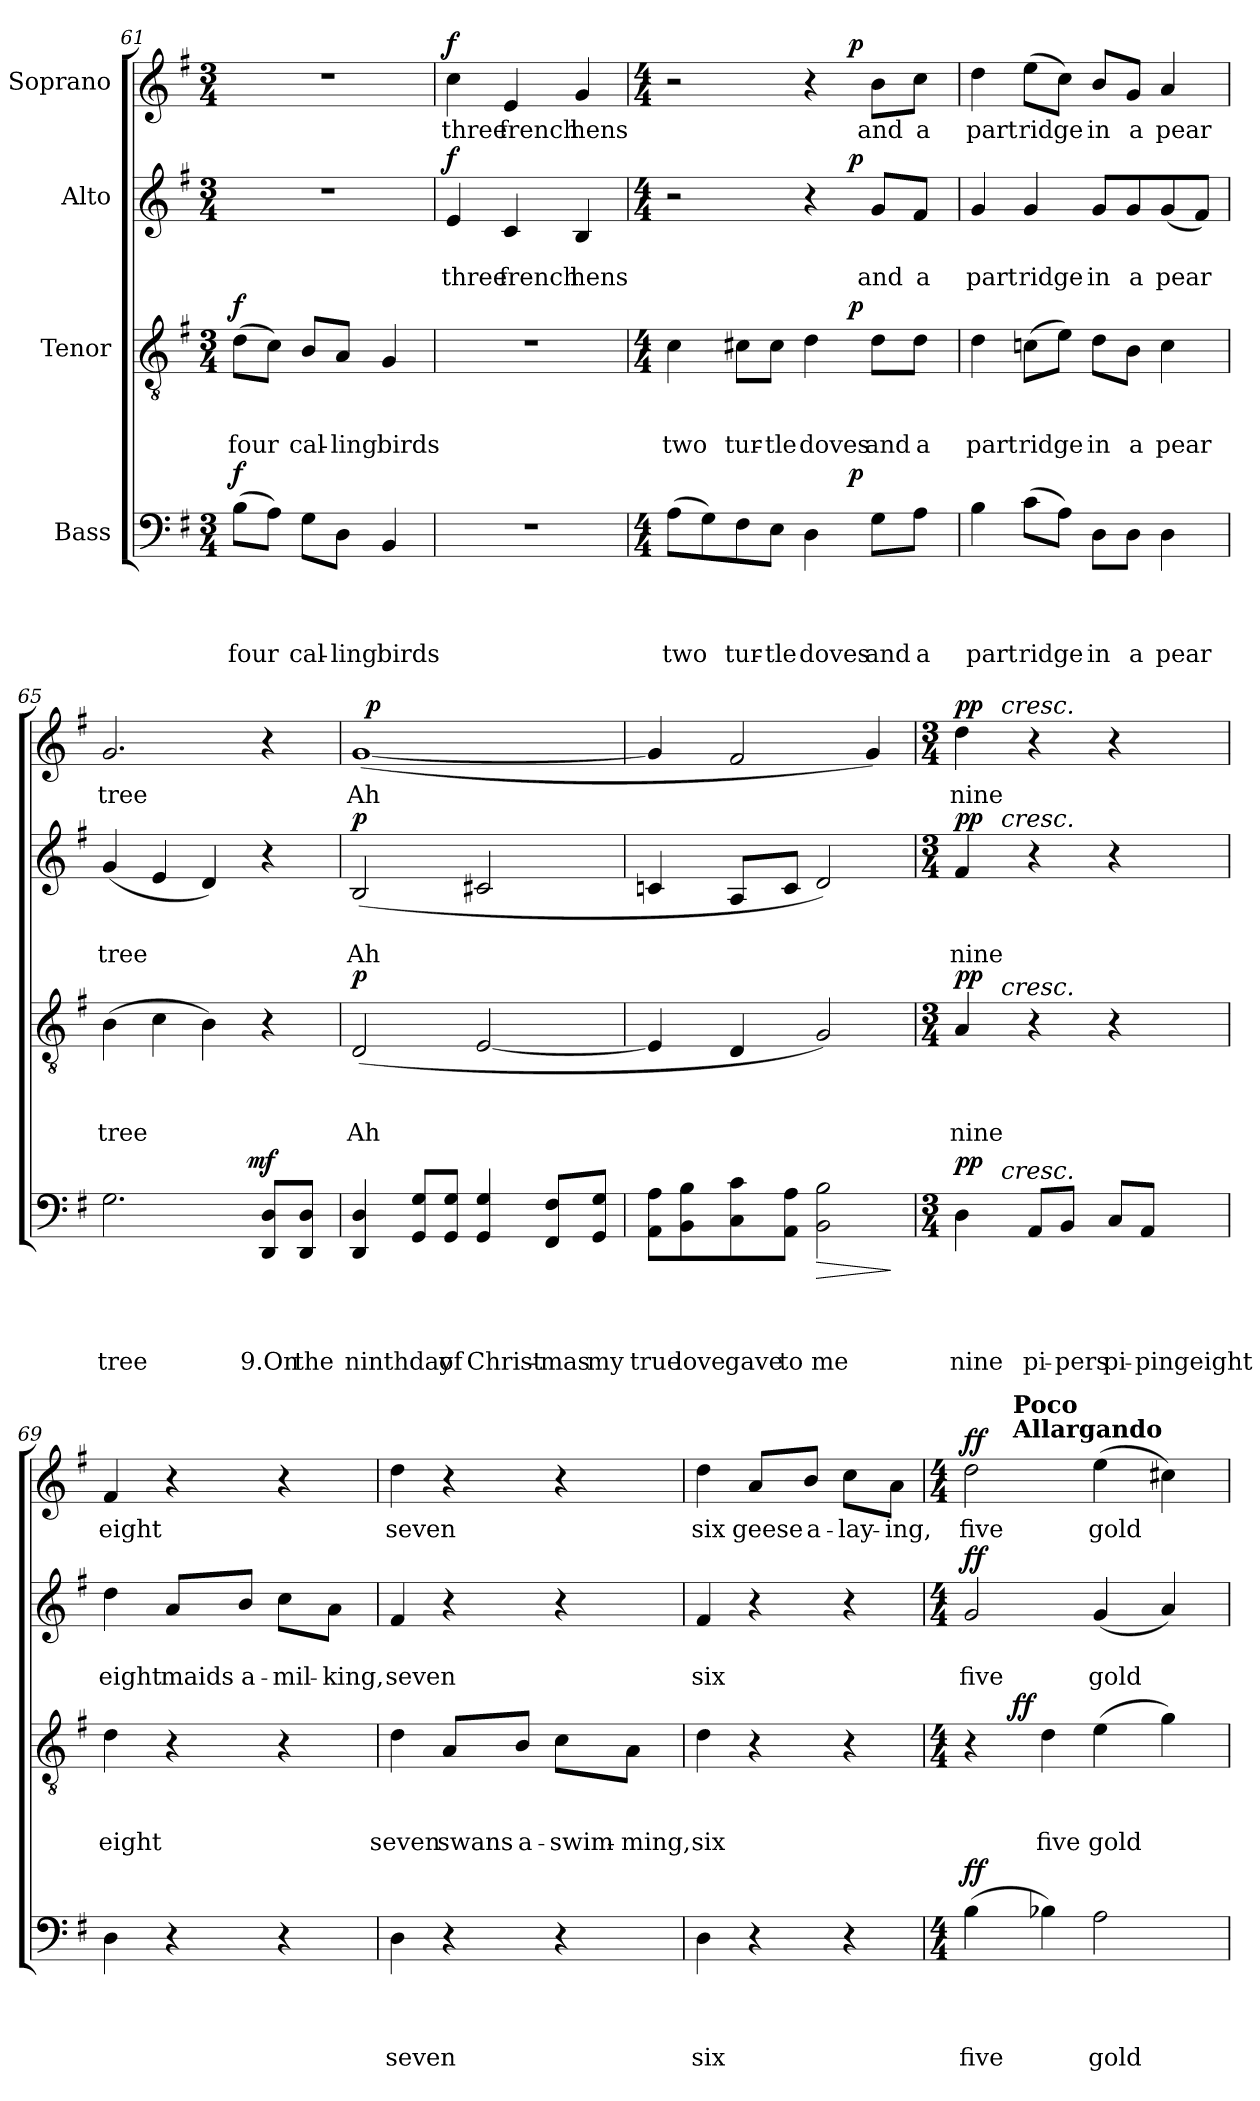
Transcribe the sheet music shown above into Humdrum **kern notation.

**kern	**text	**text	**text	**text	**dynam	**kern	**text	**text	**text	**dynam	**kern	**text	**text	**dynam	**kern	**text	**dynam
*part4	*part4	*part4	*part4	*part4	*part4	*part3	*part3	*part3	*part3	*part3	*part2	*part2	*part2	*part2	*part1	*part1	*part1
*staff4	*staff4	*staff4	*staff4	*staff4	*staff4	*staff3	*staff3	*staff3	*staff3	*staff3	*staff2	*staff2	*staff2	*staff2	*staff1	*staff1	*staff1
*I"Bass	*	*	*	*	*	*I"Tenor	*	*	*	*	*I"Alto	*	*	*	*I"Soprano	*	*
*clefF4	*	*	*	*	*	*clefGv2	*	*	*	*	*clefG2	*	*	*	*clefG2	*	*
*k[f#]	*	*	*	*	*	*k[f#]	*	*	*	*	*k[f#]	*	*	*	*k[f#]	*	*
*G:	*	*	*	*	*	*G:	*	*	*	*	*G:	*	*	*	*G:	*	*
*M3/4	*	*	*	*	*	*M3/4	*	*	*	*	*M3/4	*	*	*	*M3/4	*	*
=61	=61	=61	=61	=61	=61	=61	=61	=61	=61	=61	=61	=61	=61	=61	=61	=61	=61
!	!	!	!	!LO:LY:b	!LO:DY:a	!	!	!	!LO:LY:b	!LO:DY:a	!LO:N:vis=1	!	!	!	!LO:N:vis=1	!	!
(>8B\L	.	.	.	four	f	(>8d\L	.	.	four	f	2.r	.	.	.	2.r	.	.
8A\J)	.	.	.	.	.	8c\J)	.	.	.	.	.	.	.	.	.	.	.
!	!	!	!	!LO:LY:b	!	!	!	!	!LO:LY:b	!	!	!	!	!	!	!	!
8G\L	.	.	.	cal-	.	8B/L	.	.	cal-	.	.	.	.	.	.	.	.
!	!	!	!	!LO:LY:b:rj	!	!	!	!	!LO:LY:b:rj	!	!	!	!	!	!	!	!
8D\J	.	.	.	-ling	.	8A/J	.	.	-ling	.	.	.	.	.	.	.	.
!	!	!	!	!LO:LY:b	!	!	!	!	!LO:LY:b	!	!	!	!	!	!	!	!
4BB/	.	.	.	birds	.	4G/	.	.	birds	.	.	.	.	.	.	.	.
=62	=62	=62	=62	=62	=62	=62	=62	=62	=62	=62	=62	=62	=62	=62	=62	=62	=62
!LO:N:vis=1	!	!	!	!	!	!LO:N:vis=1	!	!	!	!	!	!	!LO:LY:b	!LO:DY:a	!	!LO:LY:b	!LO:DY:a
2.r	.	.	.	.	.	2.r	.	.	.	.	4e/	.	three	f	4cc\	three	f
!	!	!	!	!	!	!	!	!	!	!	!	!	!LO:LY:b	!	!	!LO:LY:b	!
.	.	.	.	.	.	.	.	.	.	.	4c/	.	french	.	4e/	french	.
!	!	!	!	!	!	!	!	!	!	!	!	!	!LO:LY:b	!	!	!LO:LY:b	!
.	.	.	.	.	.	.	.	.	.	.	4B/	.	hens	.	4g/	hens	.
=63	=63	=63	=63	=63	=63	=63	=63	=63	=63	=63	=63	=63	=63	=63	=63	=63	=63
*M4/4	*	*	*	*	*	*M4/4	*	*	*	*	*M4/4	*	*	*	*M4/4	*	*
!	!	!	!	!LO:LY:b	!	!	!	!	!LO:LY:b	!	!	!	!	!	!	!	!
*^	*	*	*	*	*	*^	*	*	*	*	*^	*	*	*	*^	*	*
(>8A\L	2ryy	.	.	.	two	.	4c\	2ryy	.	.	two	.	2r	2ryy	.	.	.	2r	2ryy	.	.
8G\)	.	.	.	.	.	.	.	.	.	.	.	.	.	.	.	.	.	.	.	.	.
!	!	!	!	!	!LO:LY:b	!	!	!	!	!	!LO:LY:b	!	!	!	!	!	!	!	!	!	!
8F#\	.	.	.	.	tur-	.	8c#X\L	.	.	.	tur-	.	.	.	.	.	.	.	.	.	.
!	!	!	!	!	!LO:LY:b:rj	!	!	!	!	!	!LO:LY:b:rj	!	!	!	!	!	!	!	!	!	!
8E\J	.	.	.	.	-tle	.	8c#\J	.	.	.	-tle	.	.	.	.	.	.	.	.	.	.
!	!	!	!	!	!LO:LY:b	!	!	!	!	!	!LO:LY:b	!	!	!	!	!	!	!	!	!	!
4D\	8.ryy	.	.	.	doves	.	4d\	8.ryy	.	.	doves	.	4r	8.ryy	.	.	.	4r	8.ryy	.	.
!	!	!	!	!	!	!LO:DY:a	!	!	!	!	!	!LO:DY:a	!	!	!	!	!LO:DY:a	!	!	!	!LO:DY:a
.	4ryy	.	.	.	.	p	.	4ryy	.	.	.	p	.	4ryy	.	.	p	.	4ryy	.	p
!	!	!	!	!	!LO:LY:b	!	!	!	!	!	!LO:LY:b	!	!	!	!	!LO:LY:b	!	!	!	!LO:LY:b	!
8G\L	.	.	.	.	and	.	8d\L	.	.	.	and	.	8g/L	.	.	and	.	8b\L	.	and	.
!	!	!	!	!	!LO:LY:b	!	!	!	!	!	!LO:LY:b	!	!	!	!	!LO:LY:b	!	!	!	!LO:LY:b	!
8A\J	.	.	.	.	a	.	8d\J	.	.	.	a	.	8f#/J	.	.	a	.	8cc\J	.	a	.
.	16ryy	.	.	.	.	.	.	16ryy	.	.	.	.	.	16ryy	.	.	.	.	16ryy	.	.
=64	=64	=64	=64	=64	=64	=64	=64	=64	=64	=64	=64	=64	=64	=64	=64	=64	=64	=64	=64	=64	=64
!	!	!	!	!	!LO:LY:b	!	!	!	!	!	!LO:LY:b	!	!	!	!	!LO:LY:b	!	!	!	!LO:LY:b	!
*v	*v	*	*	*	*	*	*	*	*	*	*	*	*v	*v	*	*	*	*v	*v	*	*
*	*	*	*	*	*	*v	*v	*	*	*	*	*	*	*	*	*	*	*
4B\	.	.	.	part	.	4d\	.	.	part	.	4g/	.	part	.	4dd\	part	.
!	!	!	!	!LO:LY:b	!	!	!	!	!LO:LY:b	!	!	!	!LO:LY:b	!	!	!LO:LY:b	!
(>8c\L	.	.	.	ridge	.	(>8cn\L	.	.	ridge	.	4g/	.	ridge	.	(>8ee\L	ridge	.
8A\J)	.	.	.	.	.	8e\J)	.	.	.	.	.	.	.	.	8cc\J)	.	.
!	!	!	!	!LO:LY:b	!	!	!	!	!LO:LY:b	!	!	!	!LO:LY:b	!	!	!LO:LY:b	!
8D\L	.	.	.	in	.	8d\L	.	.	in	.	8g/L	.	in	.	8b/L	in	.
!	!	!	!	!LO:LY:b	!	!	!	!	!LO:LY:b	!	!	!	!LO:LY:b	!	!	!LO:LY:b	!
8D\J	.	.	.	a	.	8B\J	.	.	a	.	8g/	.	a	.	8g/J	a	.
!	!	!	!	!LO:LY:b	!	!	!	!	!LO:LY:b	!	!	!	!LO:LY:b	!	!	!LO:LY:b	!
4D\	.	.	.	pear	.	4c\	.	.	pear	.	(<8g/	.	pear	.	4a/	pear	.
.	.	.	.	.	.	.	.	.	.	.	8f#/J)	.	.	.	.	.	.
!!LO:PB:g=z
=65	=65	=65	=65	=65	=65	=65	=65	=65	=65	=65	=65	=65	=65	=65	=65	=65	=65
!	!	!	!	!LO:LY:b	!	!	!	!	!LO:LY:b	!	!	!	!LO:LY:b	!	!	!LO:LY:b	!
*^	*	*	*	*	*	*	*	*	*	*	*	*	*	*	*	*	*
2.G\	2ryy	.	.	.	tree	.	(>4B\	.	.	tree	.	(<4g/	.	tree	.	2.g/	tree	.
.	.	.	.	.	.	.	4c\	.	.	.	.	4e/	.	.	.	.	.	.
.	8..ryy	.	.	.	.	.	4B\)	.	.	.	.	4d/)	.	.	.	.	.	.
!	!	!	!	!	!	!LO:DY:a	!	!	!	!	!	!	!	!	!	!	!	!
.	4ryy	.	.	.	.	mf	.	.	.	.	.	.	.	.	.	.	.	.
!	!	!	!	!	!LO:LY:b	!	!	!	!	!	!	!	!	!	!	!	!	!
8DD/ 8D/L	.	.	.	.	9.On	.	4r	.	.	.	.	4r	.	.	.	4r	.	.
!	!	!	!	!	!LO:LY:b	!	!	!	!	!	!	!	!	!	!	!	!	!
8DD/ 8D/J	.	.	.	.	the	.	.	.	.	.	.	.	.	.	.	.	.	.
.	32ryy	.	.	.	.	.	.	.	.	.	.	.	.	.	.	.	.	.
=66	=66	=66	=66	=66	=66	=66	=66	=66	=66	=66	=66	=66	=66	=66	=66	=66	=66	=66
!	!	!	!	!	!LO:LY:b	!	!	!	!	!LO:LY:b	!LO:DY:a	!	!	!LO:LY:b	!LO:DY:a	!	!LO:LY:b	!
*v	*v	*	*	*	*	*	*	*	*	*	*	*	*	*	*	*^	*	*
4DD/ 4D/	.	.	.	ninthday	.	(<2D/	.	.	Ah	p	(<2B/	.	Ah	p	(<[<1g	32ryy	Ah	.
!	!	!	!	!	!	!	!	!	!	!	!	!	!	!	!	!	!	!LO:DY:a
.	.	.	.	.	.	.	.	.	.	.	.	.	.	.	.	2ryy	.	p
8GG/ 8G/L	.	.	.	.	.	.	.	.	.	.	.	.	.	.	.	.	.	.
!	!	!	!	!LO:LY:b	!	!	!	!	!	!	!	!	!	!	!	!	!	!
8GG/ 8G/J	.	.	.	of	.	.	.	.	.	.	.	.	.	.	.	.	.	.
!	!	!	!	!LO:LY:b	!	!	!	!	!	!	!	!	!	!	!	!	!	!
4GG/ 4G/	.	.	.	Christ-	.	[<2E/	.	.	.	.	2c#X/	.	.	.	.	.	.	.
.	.	.	.	.	.	.	.	.	.	.	.	.	.	.	.	4...ryy	.	.
!	!	!	!	!LO:LY:b:rj	!	!	!	!	!	!	!	!	!	!	!	!	!	!
8FF#/ 8F#/L	.	.	.	-mas	.	.	.	.	.	.	.	.	.	.	.	.	.	.
!	!	!	!	!LO:LY:b	!	!	!	!	!	!	!	!	!	!	!	!	!	!
8GG/ 8G/J	.	.	.	my	.	.	.	.	.	.	.	.	.	.	.	.	.	.
=67	=67	=67	=67	=67	=67	=67	=67	=67	=67	=67	=67	=67	=67	=67	=67	=67	=67	=67
!	!	!	!	!LO:LY:b	!	!	!	!	!	!	!	!	!	!	!	!	!	!
*	*	*	*	*	*	*	*	*	*	*	*	*	*	*	*v	*v	*	*
8AA\ 8A\L	.	.	.	true	.	4E/]	.	.	.	.	4cn/	.	.	.	4g/]	.	.
!	!	!	!	!LO:LY:b	!	!	!	!	!	!	!	!	!	!	!	!	!
8BB\ 8B\	.	.	.	love	.	.	.	.	.	.	.	.	.	.	.	.	.
!	!	!	!	!LO:LY:b	!	!	!	!	!	!	!	!	!	!	!	!	!
8C\ 8c\	.	.	.	gave	.	4D/	.	.	.	.	8A/L	.	.	.	2f#/	.	.
!	!	!	!	!LO:LY:b	!	!	!	!	!	!	!	!	!	!	!	!	!
8AA\ 8A\J	.	.	.	to	.	.	.	.	.	.	8c/J	.	.	.	.	.	.
!	!	!	!	!LO:LY:b	!LO:HP:b	!	!	!	!	!	!	!	!	!	!	!	!
2BB\ 2B\	.	.	.	me	>	2G/)	.	.	.	.	2d/)	.	.	.	.	.	.
.	.	.	.	.	.	.	.	.	.	.	.	.	.	.	4g/)	.	.
.	.	.	.	.	]	.	.	.	.	.	.	.	.	.	.	.	.
=68	=68	=68	=68	=68	=68	=68	=68	=68	=68	=68	=68	=68	=68	=68	=68	=68	=68
*M3/4	*	*	*	*	*	*M3/4	*	*	*	*	*M3/4	*	*	*	*M3/4	*	*
!	!	!	!	!LO:LY:b	!LO:DY:a	!	!	!	!LO:LY:b	!LO:DY:a	!	!	!LO:LY:b	!LO:DY:a	!	!LO:LY:b	!LO:DY:a
*^	*	*	*	*	*	*^	*	*	*	*	*^	*	*	*	*^	*	*
4D\	8ryy	.	.	.	nine	pp	4A/	8ryy	.	.	nine	pp	4f#/	8ryy	.	nine	pp	4dd\	8ryy	nine	pp
.	32ryy	.	.	.	.	.	.	32ryy	.	.	.	.	.	32ryy	.	.	.	.	32ryy	.	.
!	!	!	!	!	!	!	!	!	!	!	!	!	!	!	!	!	!	!	!LO:TX:a:i:t=cresc.	!	!
!	!	!	!	!	!	!	!	!	!	!	!	!	!	!LO:TX:a:i:t=cresc.	!	!	!	!	!	!	!
!	!	!	!	!	!	!	!	!LO:TX:a:i:t=cresc.	!	!	!	!	!	!	!	!	!	!	!	!	!
!	!LO:TX:a:i:t=cresc.	!	!	!	!	!	!	!	!	!	!	!	!	!	!	!	!	!	!	!	!
.	2ryy	.	.	.	.	.	.	2ryy	.	.	.	.	.	2ryy	.	.	.	.	2ryy	.	.
!	!	!	!	!	!LO:LY:b	!	!	!	!	!	!	!	!	!	!	!	!	!	!	!	!
8AA/L	.	.	.	.	pi-	.	4r	.	.	.	.	.	4r	.	.	.	.	4r	.	.	.
!	!	!	!	!	!LO:LY:b	!	!	!	!	!	!	!	!	!	!	!	!	!	!	!	!
8BB/J	.	.	.	.	-pers	.	.	.	.	.	.	.	.	.	.	.	.	.	.	.	.
!	!	!	!	!	!LO:LY:b	!	!	!	!	!	!	!	!	!	!	!	!	!	!	!	!
8C/L	.	.	.	.	pi-	.	4r	.	.	.	.	.	4r	.	.	.	.	4r	.	.	.
!	!	!	!	!	!LO:LY:b	!	!	!	!	!	!	!	!	!	!	!	!	!	!	!	!
8AA/J	.	.	.	.	-pingeight	.	.	.	.	.	.	.	.	.	.	.	.	.	.	.	.
.	16.ryy	.	.	.	.	.	.	16.ryy	.	.	.	.	.	16.ryy	.	.	.	.	16.ryy	.	.
=69	=69	=69	=69	=69	=69	=69	=69	=69	=69	=69	=69	=69	=69	=69	=69	=69	=69	=69	=69	=69	=69
!	!	!	!	!	!	!	!	!	!	!	!LO:LY:b	!	!	!	!	!LO:LY:b	!	!	!	!LO:LY:b	!
*v	*v	*	*	*	*	*	*	*	*	*	*	*	*v	*v	*	*	*	*v	*v	*	*
*	*	*	*	*	*	*v	*v	*	*	*	*	*	*	*	*	*	*	*
4D\	.	.	.	.	.	4d\	.	.	eight	.	4dd\	.	eight	.	4f#/	eight	.
!	!	!	!	!	!	!	!	!	!	!	!	!	!LO:LY:b	!	!	!	!
4r	.	.	.	.	.	4r	.	.	.	.	8a/L	.	maids	.	4r	.	.
!	!	!	!	!	!	!	!	!	!	!	!	!	!LO:LY:b	!	!	!	!
.	.	.	.	.	.	.	.	.	.	.	8b/J	.	a-	.	.	.	.
!	!	!	!	!	!	!	!	!	!	!	!	!	!LO:LY:b	!	!	!	!
4r	.	.	.	.	.	4r	.	.	.	.	8cc\L	.	-mil-	.	4r	.	.
!	!	!	!	!	!	!	!	!	!	!	!	!	!LO:LY:b	!	!	!	!
.	.	.	.	.	.	.	.	.	.	.	8a\J	.	-king,	.	.	.	.
!!LO:LB:g=z
=70	=70	=70	=70	=70	=70	=70	=70	=70	=70	=70	=70	=70	=70	=70	=70	=70	=70
!	!	!	!	!LO:LY:b	!	!	!	!	!LO:LY:b	!	!	!	!LO:LY:b	!	!	!LO:LY:b	!
4D\	.	.	.	seven	.	4d\	.	.	seven	.	4f#/	.	seven	.	4dd\	seven	.
!	!	!	!	!	!	!	!	!	!LO:LY:b	!	!	!	!	!	!	!	!
4r	.	.	.	.	.	8A/L	.	.	swans	.	4r	.	.	.	4r	.	.
!	!	!	!	!	!	!	!	!	!LO:LY:b	!	!	!	!	!	!	!	!
.	.	.	.	.	.	8B/J	.	.	a-	.	.	.	.	.	.	.	.
!	!	!	!	!	!	!	!	!	!LO:LY:b	!	!	!	!	!	!	!	!
4r	.	.	.	.	.	8c\L	.	.	-swim-	.	4r	.	.	.	4r	.	.
!	!	!	!	!	!	!	!	!	!LO:LY:b:rj	!	!	!	!	!	!	!	!
.	.	.	.	.	.	8A\J	.	.	-ming,	.	.	.	.	.	.	.	.
=71	=71	=71	=71	=71	=71	=71	=71	=71	=71	=71	=71	=71	=71	=71	=71	=71	=71
!	!	!	!	!LO:LY:b	!	!	!	!	!LO:LY:b	!	!	!	!LO:LY:b	!	!	!LO:LY:b	!
4D\	.	.	.	six	.	4d\	.	.	six	.	4f#/	.	six	.	4dd\	six	.
!	!	!	!	!	!	!	!	!	!	!	!	!	!	!	!	!LO:LY:b	!
4r	.	.	.	.	.	4r	.	.	.	.	4r	.	.	.	8a/L	geese	.
!	!	!	!	!	!	!	!	!	!	!	!	!	!	!	!	!LO:LY:b	!
.	.	.	.	.	.	.	.	.	.	.	.	.	.	.	8b/J	a-	.
!	!	!	!	!	!	!	!	!	!	!	!	!	!	!	!	!LO:LY:b	!
4r	.	.	.	.	.	4r	.	.	.	.	4r	.	.	.	8cc\L	-lay-	.
!	!	!	!	!	!	!	!	!	!	!	!	!	!	!	!	!LO:LY:b:rj	!
.	.	.	.	.	.	.	.	.	.	.	.	.	.	.	8a\J	-ing,	.
=72	=72	=72	=72	=72	=72	=72	=72	=72	=72	=72	=72	=72	=72	=72	=72	=72	=72
*M4/4	*	*	*	*	*	*M4/4	*	*	*	*	*M4/4	*	*	*	*M4/4	*	*
!	!	!	!	!LO:LY:b	!LO:DY:a	!	!	!	!	!	!	!	!LO:LY:b	!LO:DY:a	!	!LO:LY:b	!LO:DY:a
*	*	*	*	*	*	*^	*	*	*	*	*	*	*	*	*^	*	*
(>4B\	.	.	.	five	ff	4r	8ryy	.	.	.	.	2g/	.	five	ff	2dd\	8ryy	five	ff
.	.	.	.	.	.	.	32ryy	.	.	.	.	.	.	.	.	.	32ryy	.	.
!	!	!	!	!	!	!	!	!	!	!	!	!	!	!	!	!	!LO:TX:a:B:t=Allargando	!	!
!	!	!	!	!	!	!	!	!	!	!	!	!	!	!	!	!	!LO:TX:a:B:t=Poco	!	!
!	!	!	!	!	!	!	!	!	!	!	!LO:DY:a	!	!	!	!	!	!	!	!
.	.	.	.	.	.	.	2ryy	.	.	.	ff	.	.	.	.	.	2ryy	.	.
!	!	!	!	!	!	!	!	!	!	!LO:LY:b	!	!	!	!	!	!	!	!	!
4B-X\)	.	.	.	.	.	4d\	.	.	.	five	.	.	.	.	.	.	.	.	.
!	!	!	!	!LO:LY:b	!	!	!	!	!	!LO:LY:b	!	!	!	!LO:LY:b	!	!	!	!LO:LY:b	!
2A\	.	.	.	gold	.	(>4e\	.	.	.	gold	.	(<4g/	.	gold	.	(>4ee\	.	gold	.
.	.	.	.	.	.	.	4ryy	.	.	.	.	.	.	.	.	.	4ryy	.	.
.	.	.	.	.	.	4g\)	.	.	.	.	.	4a/)	.	.	.	4cc#X\)	.	.	.
.	.	.	.	.	.	.	16.ryy	.	.	.	.	.	.	.	.	.	16.ryy	.	.
*	*	*	*	*	*	*v	*v	*	*	*	*	*	*	*	*	*v	*v	*	*
=	=	=	=	=	=	=	=	=	=	=	=	=	=	=	=	=	=
*-	*-	*-	*-	*-	*-	*-	*-	*-	*-	*-	*-	*-	*-	*-	*-	*-	*-
